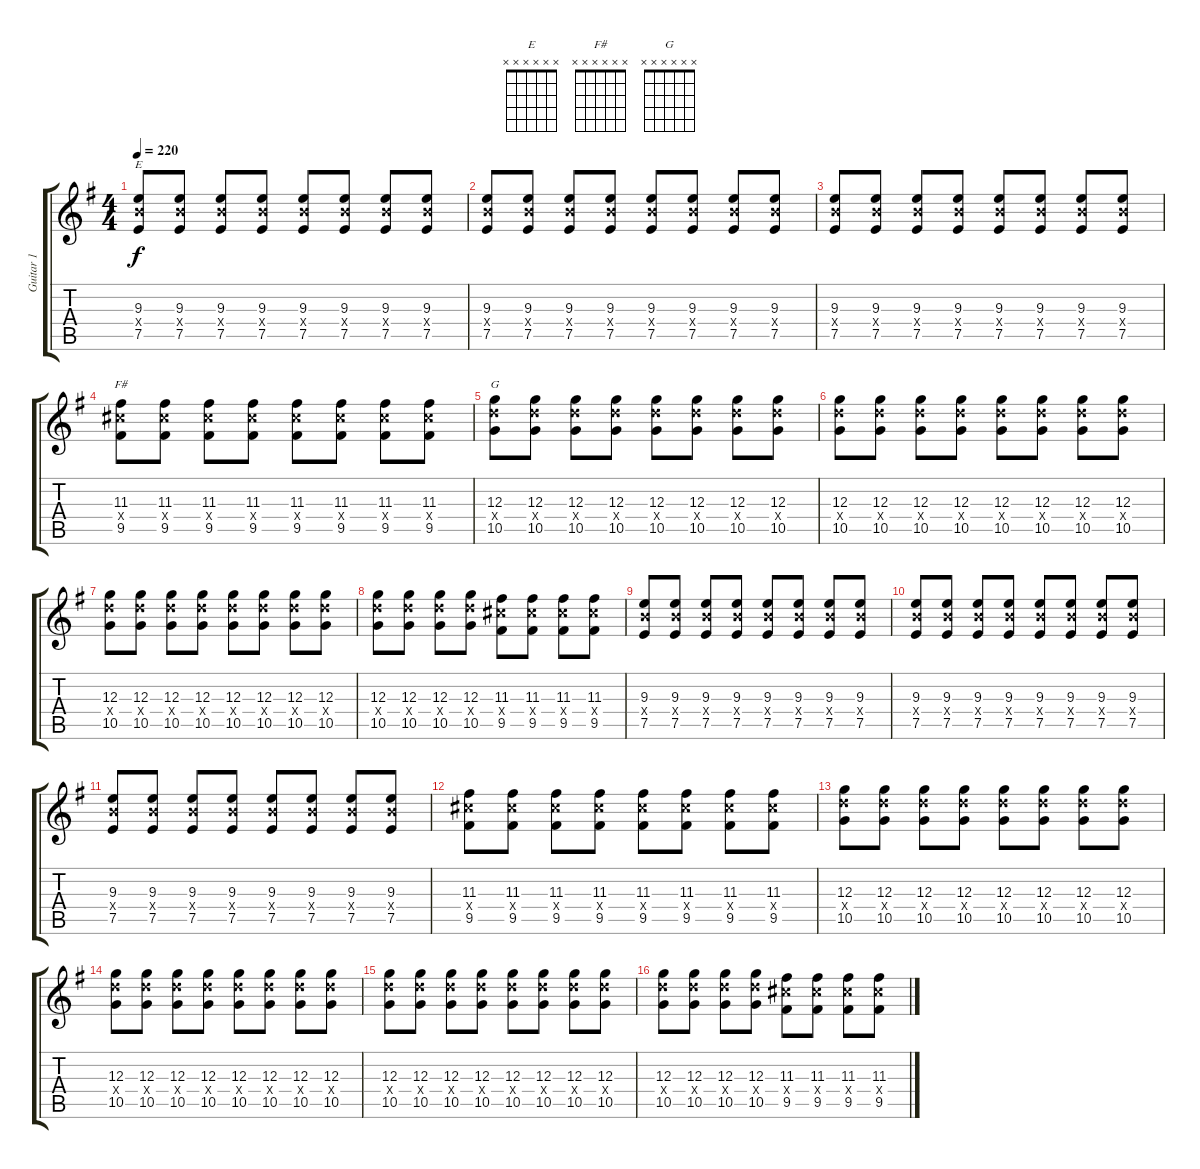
\track ("Guitar 1" "Guitar 1") {instrument distortionguitar}
\staff {score tabs}
\tuning (E4 B3 G3 D3 A2 D2) {hide}
\chord ("E" x x x x x x)
\chord ("F#" x x x x x x)
\chord ("G" x x x x x x)
\ts (4 4)
\tempo 220
\clef g2
\ks eminor
(9.3 9.4{x} 7.5).8{ch "E" dy f} (9.3 9.4{x} 7.5).8 (9.3 9.4{x} 7.5).8 (9.3 9.4{x} 7.5).8 (9.3 9.4{x} 7.5).8 (9.3 9.4{x} 7.5).8 (9.3 9.4{x} 7.5).8 (9.3 9.4{x} 7.5).8 |
(9.3 9.4{x} 7.5).8 (9.3 9.4{x} 7.5).8 (9.3 9.4{x} 7.5).8 (9.3 9.4{x} 7.5).8 (9.3 9.4{x} 7.5).8 (9.3 9.4{x} 7.5).8 (9.3 9.4{x} 7.5).8 (9.3 9.4{x} 7.5).8 |
(9.3 9.4{x} 7.5).8 (9.3 9.4{x} 7.5).8 (9.3 9.4{x} 7.5).8 (9.3 9.4{x} 7.5).8 (9.3 9.4{x} 7.5).8 (9.3 9.4{x} 7.5).8 (9.3 9.4{x} 7.5).8 (9.3 9.4{x} 7.5).8 |
(11.3 11.4{x} 9.5).8{ch "F#"} (11.3 11.4{x} 9.5).8 (11.3 11.4{x} 9.5).8 (11.3 11.4{x} 9.5).8 (11.3 11.4{x} 9.5).8 (11.3 11.4{x} 9.5).8 (11.3 11.4{x} 9.5).8 (11.3 11.4{x} 9.5).8 |
(12.3 12.4{x} 10.5).8{ch "G"} (12.3 12.4{x} 10.5).8 (12.3 12.4{x} 10.5).8 (12.3 12.4{x} 10.5).8 (12.3 12.4{x} 10.5).8 (12.3 12.4{x} 10.5).8 (12.3 12.4{x} 10.5).8 (12.3 12.4{x} 10.5).8 |
(12.3 12.4{x} 10.5).8 (12.3 12.4{x} 10.5).8 (12.3 12.4{x} 10.5).8 (12.3 12.4{x} 10.5).8 (12.3 12.4{x} 10.5).8 (12.3 12.4{x} 10.5).8 (12.3 12.4{x} 10.5).8 (12.3 12.4{x} 10.5).8 |
(12.3 12.4{x} 10.5).8 (12.3 12.4{x} 10.5).8 (12.3 12.4{x} 10.5).8 (12.3 12.4{x} 10.5).8 (12.3 12.4{x} 10.5).8 (12.3 12.4{x} 10.5).8 (12.3 12.4{x} 10.5).8 (12.3 12.4{x} 10.5).8 |
(12.3 12.4{x} 10.5).8 (12.3 12.4{x} 10.5).8 (12.3 12.4{x} 10.5).8 (12.3 12.4{x} 10.5).8 (11.3 11.4{x} 9.5).8 (11.3 11.4{x} 9.5).8 (11.3 11.4{x} 9.5).8 (11.3 11.4{x} 9.5).8 |
(9.3 9.4{x} 7.5).8 (9.3 9.4{x} 7.5).8 (9.3 9.4{x} 7.5).8 (9.3 9.4{x} 7.5).8 (9.3 9.4{x} 7.5).8 (9.3 9.4{x} 7.5).8 (9.3 9.4{x} 7.5).8 (9.3 9.4{x} 7.5).8 |
(9.3 9.4{x} 7.5).8 (9.3 9.4{x} 7.5).8 (9.3 9.4{x} 7.5).8 (9.3 9.4{x} 7.5).8 (9.3 9.4{x} 7.5).8 (9.3 9.4{x} 7.5).8 (9.3 9.4{x} 7.5).8 (9.3 9.4{x} 7.5).8 |
(9.3 9.4{x} 7.5).8 (9.3 9.4{x} 7.5).8 (9.3 9.4{x} 7.5).8 (9.3 9.4{x} 7.5).8 (9.3 9.4{x} 7.5).8 (9.3 9.4{x} 7.5).8 (9.3 9.4{x} 7.5).8 (9.3 9.4{x} 7.5).8 |
(11.3 11.4{x} 9.5).8 (11.3 11.4{x} 9.5).8 (11.3 11.4{x} 9.5).8 (11.3 11.4{x} 9.5).8 (11.3 11.4{x} 9.5).8 (11.3 11.4{x} 9.5).8 (11.3 11.4{x} 9.5).8 (11.3 11.4{x} 9.5).8 |
(12.3 12.4{x} 10.5).8 (12.3 12.4{x} 10.5).8 (12.3 12.4{x} 10.5).8 (12.3 12.4{x} 10.5).8 (12.3 12.4{x} 10.5).8 (12.3 12.4{x} 10.5).8 (12.3 12.4{x} 10.5).8 (12.3 12.4{x} 10.5).8 |
(12.3 12.4{x} 10.5).8 (12.3 12.4{x} 10.5).8 (12.3 12.4{x} 10.5).8 (12.3 12.4{x} 10.5).8 (12.3 12.4{x} 10.5).8 (12.3 12.4{x} 10.5).8 (12.3 12.4{x} 10.5).8 (12.3 12.4{x} 10.5).8 |
(12.3 12.4{x} 10.5).8 (12.3 12.4{x} 10.5).8 (12.3 12.4{x} 10.5).8 (12.3 12.4{x} 10.5).8 (12.3 12.4{x} 10.5).8 (12.3 12.4{x} 10.5).8 (12.3 12.4{x} 10.5).8 (12.3 12.4{x} 10.5).8 |
(12.3 12.4{x} 10.5).8 (12.3 12.4{x} 10.5).8 (12.3 12.4{x} 10.5).8 (12.3 12.4{x} 10.5).8 (11.3 11.4{x} 9.5).8 (11.3 11.4{x} 9.5).8 (11.3 11.4{x} 9.5).8 (11.3 11.4{x} 9.5).8
